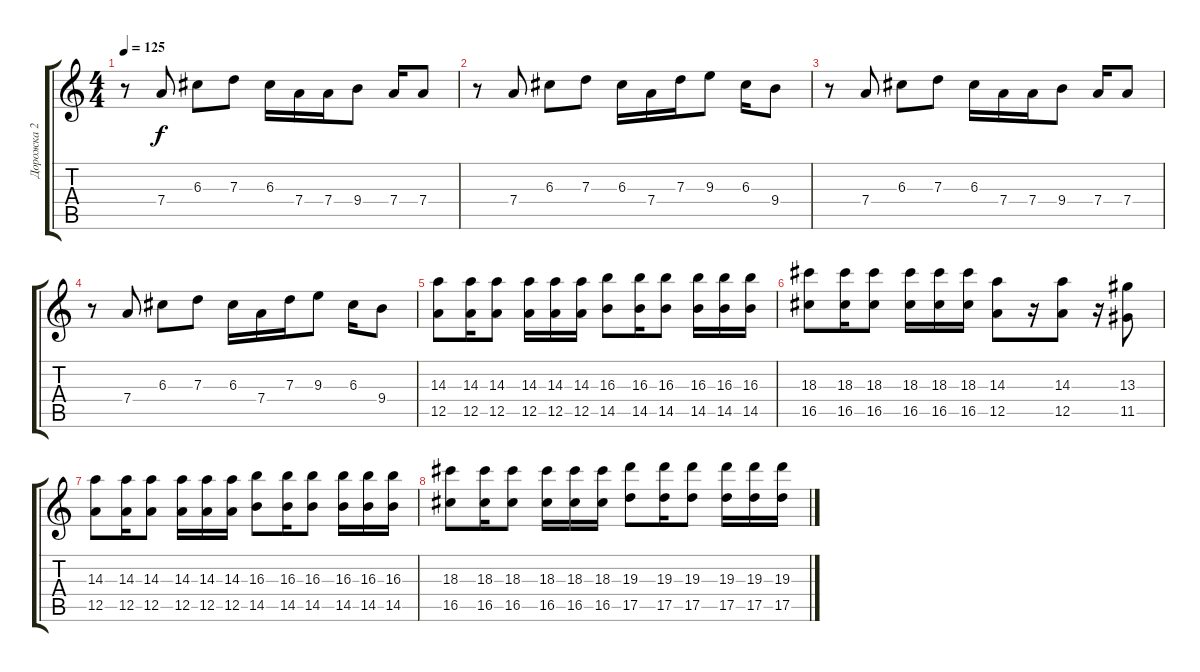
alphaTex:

\track ("Дорожка 2" "Дорожка 2") {instrument distortionguitar}
\staff {score tabs}
\tuning (E4 B3 G3 D3 A2 E2) {hide}
\ts (4 4)
\tempo 125
\clef g2
\ks c
r.8{dy f instrument distortionguitar} 7.4.8 6.3.8 7.3.8 6.3.16 7.4.16 7.4.16 9.4.8 7.4.16 7.4.8 |
r.8 7.4.8 6.3.8 7.3.8 6.3.16 7.4.16 7.3.16 9.3.8 6.3.16 9.4.8 |
r.8 7.4.8 6.3.8 7.3.8 6.3.16 7.4.16 7.4.16 9.4.8 7.4.16 7.4.8 |
r.8 7.4.8 6.3.8 7.3.8 6.3.16 7.4.16 7.3.16 9.3.8 6.3.16 9.4.8 |
(14.3 12.5).8 (14.3 12.5).16 (14.3 12.5).8 (14.3 12.5).16 (14.3 12.5).16 (14.3 12.5).16 (16.3 14.5).8 (16.3 14.5).16 (16.3 14.5).8 (16.3 14.5).16 (16.3 14.5).16 (16.3 14.5).16 |
(18.3 16.5).8 (18.3 16.5).16 (18.3 16.5).8 (18.3 16.5).16 (18.3 16.5).16 (18.3 16.5).16 (14.3 12.5).8 r.16 (14.3 12.5).8 r.16 (13.3 11.5).8 |
(14.3 12.5).8 (14.3 12.5).16 (14.3 12.5).8 (14.3 12.5).16 (14.3 12.5).16 (14.3 12.5).16 (16.3 14.5).8 (16.3 14.5).16 (16.3 14.5).8 (16.3 14.5).16 (16.3 14.5).16 (16.3 14.5).16 |
(18.3 16.5).8 (18.3 16.5).16 (18.3 16.5).8 (18.3 16.5).16 (18.3 16.5).16 (18.3 16.5).16 (19.3 17.5).8 (19.3 17.5).16 (19.3 17.5).8 (19.3 17.5).16 (19.3 17.5).16 (19.3 17.5).16
